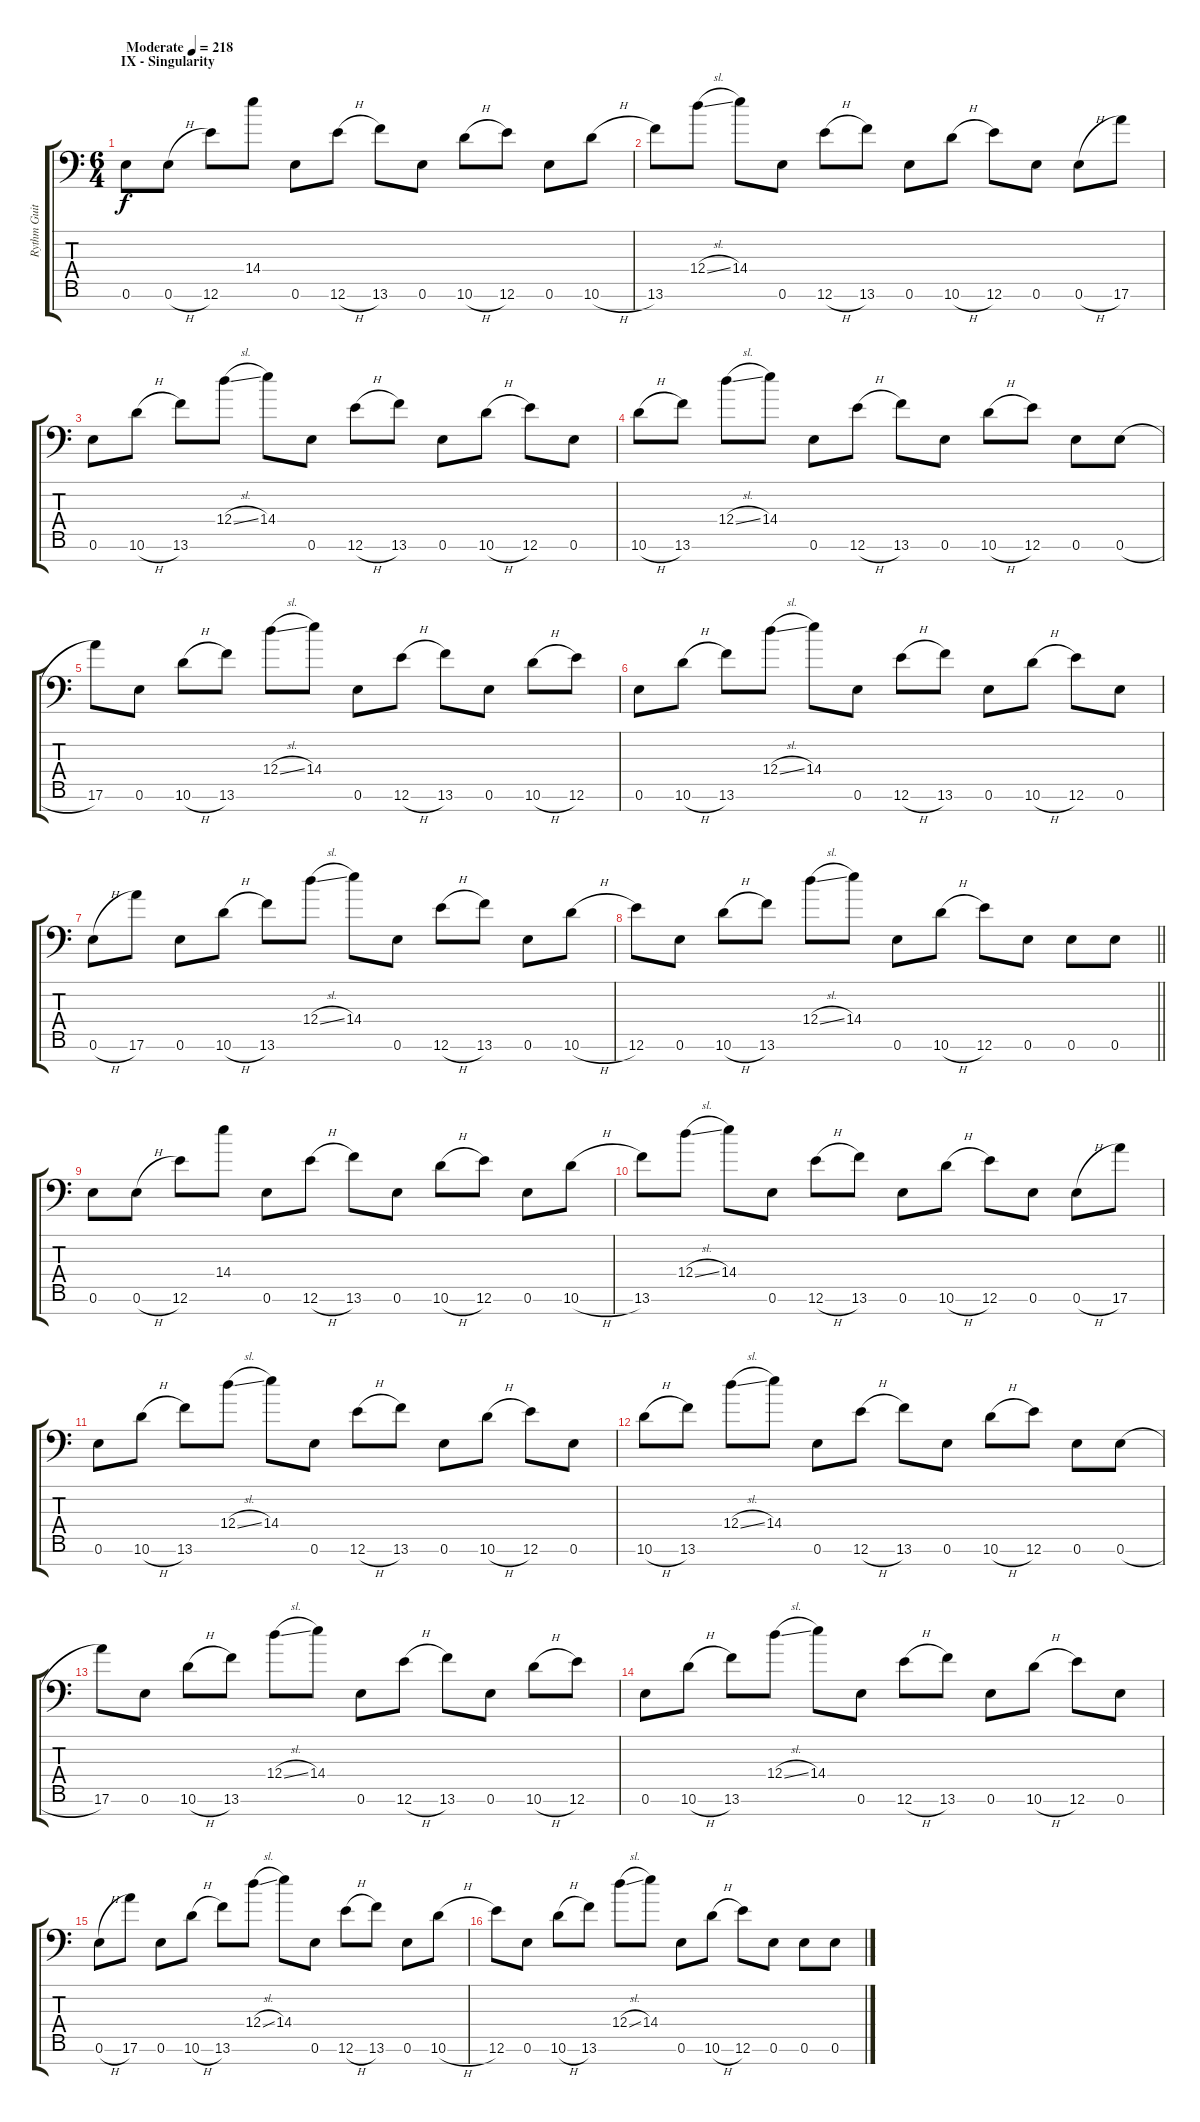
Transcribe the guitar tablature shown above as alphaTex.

\track ("Rythm Guitar #2" "Rythm Guit") {instrument distortionguitar}
\staff {score tabs}
\tuning (D4 A3 E3 D3 A2 E2 A1) {hide}
\ts (6 4)
\section ("" "IX - Singularity")
\tempo (218 "Moderate")
\clef f4
\ks c
0.6.8{dy f volume 0 instrument distortionguitar} 0.6{h}.8 12.6.8{volume 4} 14.4.8 0.6.8 12.6{h}.8 13.6.8 0.6.8 10.6{h}.8 12.6.8 0.6.8 10.6{h}.8 |
13.6.8 12.4{sl}.8 14.4.8 0.6.8 12.6{h}.8 13.6.8 0.6.8 10.6{h}.8 12.6.8 0.6.8 0.6{h}.8 17.6.8 |
0.6.8 10.6{h}.8 13.6.8 12.4{sl}.8 14.4.8 0.6.8 12.6{h}.8 13.6.8 0.6.8 10.6{h}.8 12.6.8{volume 5} 0.6.8 |
10.6{h}.8 13.6.8 12.4{sl}.8 14.4.8 0.6.8 12.6{h}.8 13.6.8 0.6.8 10.6{h}.8 12.6.8 0.6.8 0.6{h}.8 |
17.6.8 0.6.8 10.6{h}.8 13.6.8 12.4{sl}.8 14.4.8 0.6.8 12.6{h}.8 13.6.8 0.6.8 10.6{h}.8 12.6.8 |
0.6.8 10.6{h}.8 13.6.8 12.4{sl}.8 14.4.8 0.6.8 12.6{h}.8{volume 13} 13.6.8 0.6.8 10.6{h}.8 12.6.8 0.6.8 |
0.6{h}.8 17.6.8 0.6.8 10.6{h}.8 13.6.8 12.4{sl}.8 14.4.8 0.6.8 12.6{h}.8 13.6.8 0.6.8 10.6{h}.8 |
\barLineRight lightlight
12.6.8 0.6.8 10.6{h}.8 13.6.8 12.4{sl}.8 14.4.8 0.6.8 10.6{h}.8 12.6.8 0.6.8 0.6.8 0.6.8 |
\section ("" "")
0.6.8{volume 13} 0.6{h}.8 12.6.8 14.4.8 0.6.8 12.6{h}.8 13.6.8 0.6.8 10.6{h}.8 12.6.8 0.6.8 10.6{h}.8 |
13.6.8 12.4{sl}.8 14.4.8 0.6.8 12.6{h}.8 13.6.8 0.6.8 10.6{h}.8 12.6.8 0.6.8 0.6{h}.8 17.6.8 |
0.6.8 10.6{h}.8 13.6.8 12.4{sl}.8 14.4.8 0.6.8 12.6{h}.8 13.6.8 0.6.8 10.6{h}.8 12.6.8 0.6.8 |
10.6{h}.8 13.6.8 12.4{sl}.8 14.4.8 0.6.8 12.6{h}.8 13.6.8 0.6.8 10.6{h}.8 12.6.8 0.6.8 0.6{h}.8 |
17.6.8 0.6.8 10.6{h}.8 13.6.8 12.4{sl}.8 14.4.8 0.6.8 12.6{h}.8 13.6.8 0.6.8 10.6{h}.8 12.6.8 |
0.6.8 10.6{h}.8 13.6.8 12.4{sl}.8 14.4.8 0.6.8 12.6{h}.8 13.6.8 0.6.8 10.6{h}.8 12.6.8 0.6.8 |
0.6{h}.8 17.6.8 0.6.8 10.6{h}.8 13.6.8 12.4{sl}.8 14.4.8 0.6.8 12.6{h}.8 13.6.8 0.6.8 10.6{h}.8 |
12.6.8 0.6.8 10.6{h}.8 13.6.8 12.4{sl}.8 14.4.8 0.6.8 10.6{h}.8 12.6.8 0.6.8 0.6.8 0.6.8
